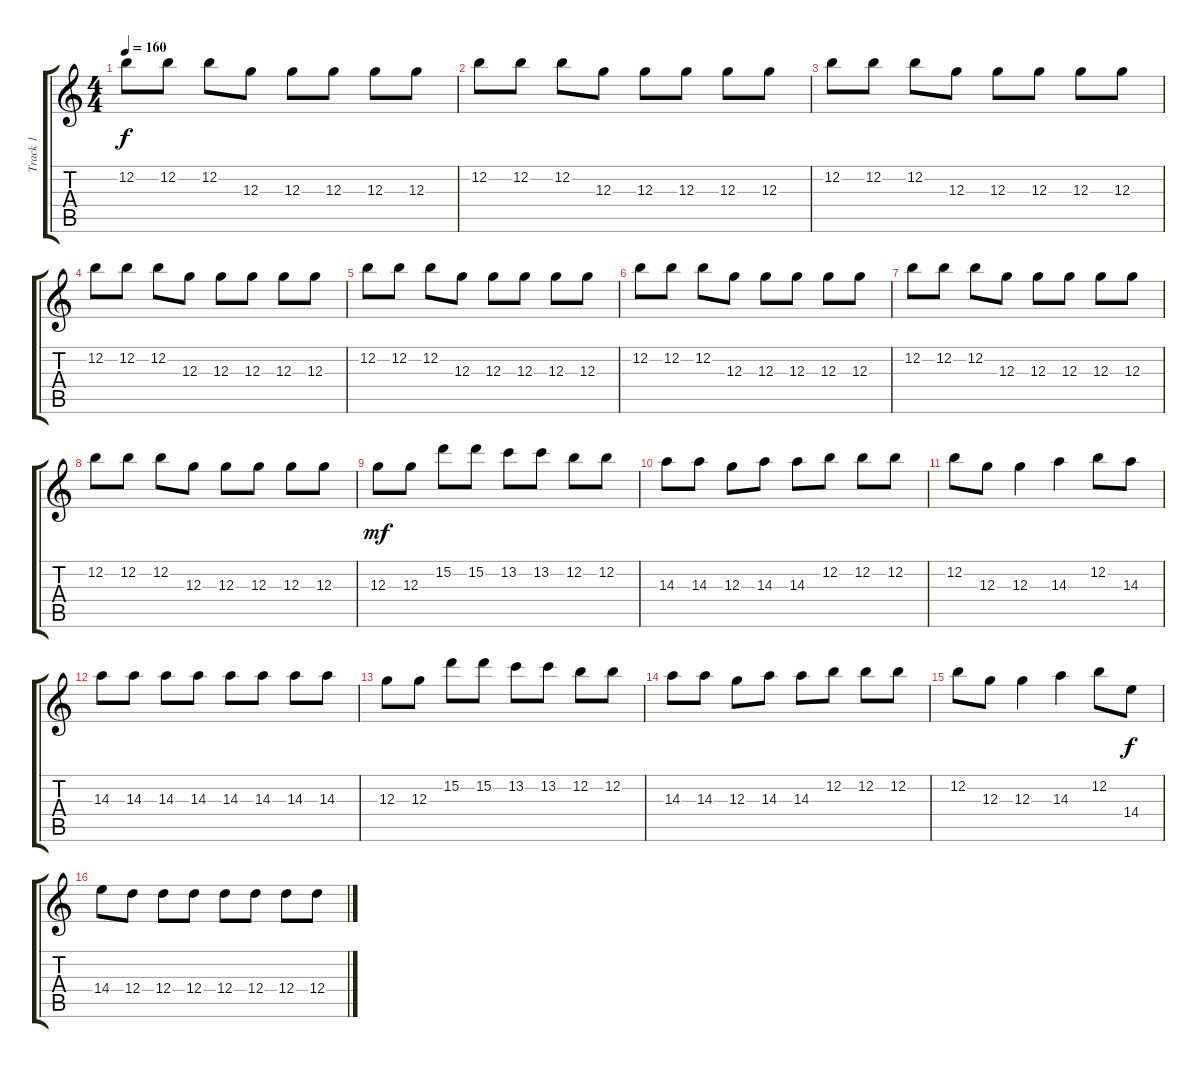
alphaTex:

\track ("Track 1" "Track 1") {instrument distortionguitar}
\staff {score tabs}
\tuning (E4 B3 G3 D3 A2 E2) {hide}
\ts (4 4)
\tempo 160
\clef g2
\ks c
12.2.8{dy f} 12.2.8 12.2.8 12.3.8 12.3.8 12.3.8 12.3.8 12.3.8 |
12.2.8 12.2.8 12.2.8 12.3.8 12.3.8 12.3.8 12.3.8 12.3.8 |
12.2.8 12.2.8 12.2.8 12.3.8 12.3.8 12.3.8 12.3.8 12.3.8 |
12.2.8 12.2.8 12.2.8 12.3.8 12.3.8 12.3.8 12.3.8 12.3.8 |
12.2.8 12.2.8 12.2.8 12.3.8 12.3.8 12.3.8 12.3.8 12.3.8 |
12.2.8 12.2.8 12.2.8 12.3.8 12.3.8 12.3.8 12.3.8 12.3.8 |
12.2.8 12.2.8 12.2.8 12.3.8 12.3.8 12.3.8 12.3.8 12.3.8 |
12.2.8 12.2.8 12.2.8 12.3.8 12.3.8 12.3.8 12.3.8 12.3.8 |
12.3.8{dy mf} 12.3.8 15.2.8 15.2.8 13.2.8 13.2.8 12.2.8 12.2.8 |
14.3.8 14.3.8 12.3.8 14.3.8 14.3.8 12.2.8 12.2.8 12.2.8 |
12.2.8 12.3.8 12.3.4 14.3.4 12.2.8 14.3.8 |
14.3.8 14.3.8 14.3.8 14.3.8 14.3.8 14.3.8 14.3.8 14.3.8 |
12.3.8 12.3.8 15.2.8 15.2.8 13.2.8 13.2.8 12.2.8 12.2.8 |
14.3.8 14.3.8 12.3.8 14.3.8 14.3.8 12.2.8 12.2.8 12.2.8 |
12.2.8 12.3.8 12.3.4 14.3.4 12.2.8 14.4.8{dy f} |
14.4.8 12.4.8 12.4.8 12.4.8 12.4.8 12.4.8 12.4.8 12.4.8
